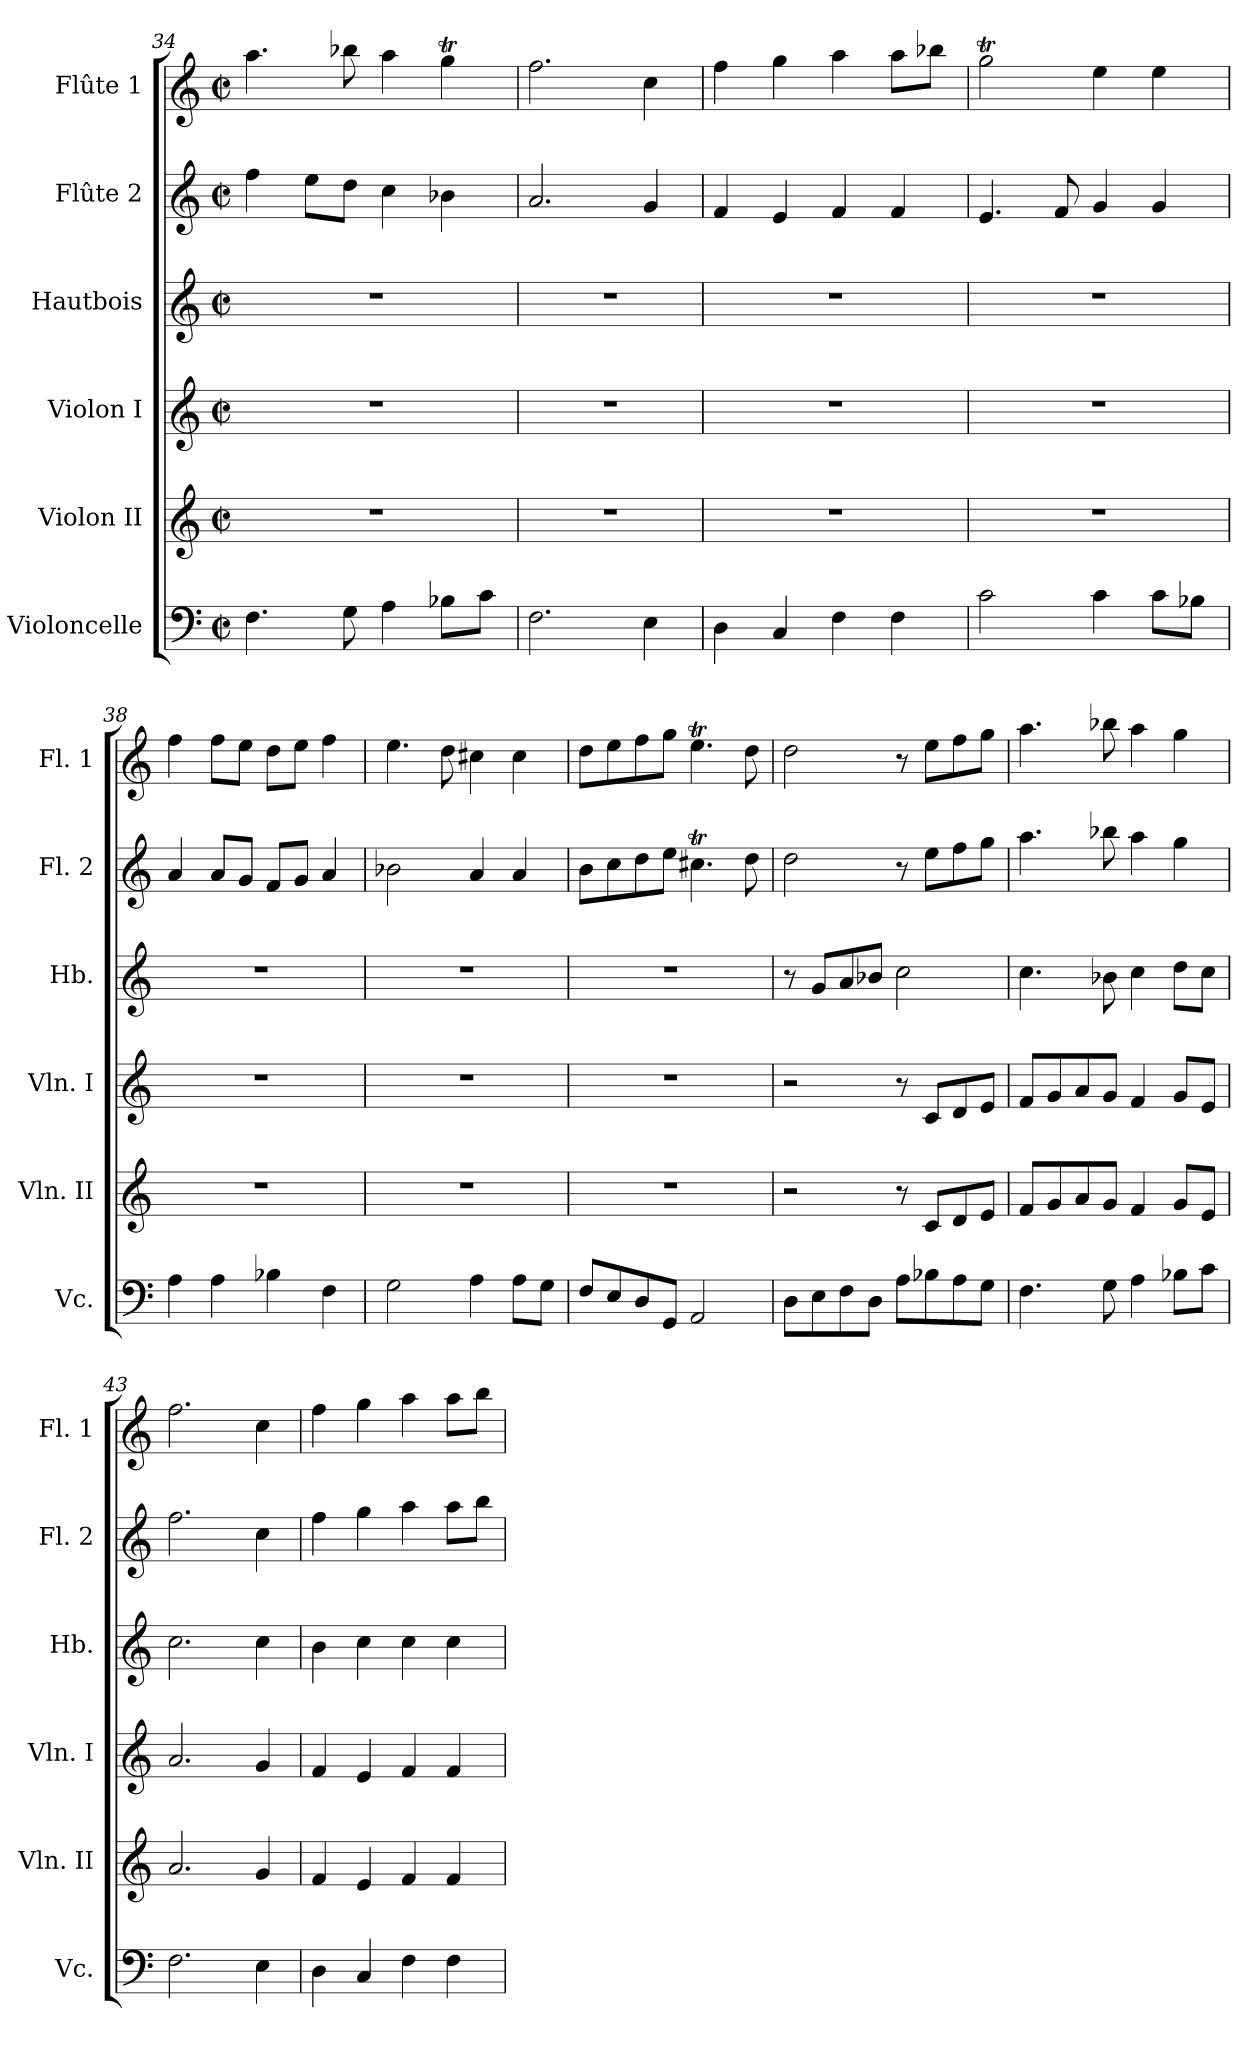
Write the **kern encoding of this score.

**kern	**kern	**kern	**kern	**kern	**kern
*part6	*part5	*part4	*part3	*part2	*part1
*staff6	*staff5	*staff4	*staff3	*staff2	*staff1
*I"Violoncelle	*I"Violon II	*I"Violon I	*I"Hautbois	*I"Flûte 2	*I"Flûte 1
*I'Vc.	*I'Vln. II	*I'Vln. I	*I'Hb.	*I'Fl. 2	*I'Fl. 1
*clefF4	*clefG2	*clefG2	*clefG2	*clefG2	*clefG2
*k[]	*k[]	*k[]	*k[]	*k[]	*k[]
*C:	*C:	*C:	*C:	*C:	*C:
*M2/2	*M2/2	*M2/2	*M2/2	*M2/2	*M2/2
*met(c|)	*met(c|)	*met(c|)	*met(c|)	*met(c|)	*met(c|)
=34	=34	=34	=34	=34	=34
4.F\	1r	1r	1r	4ff\	4.aa\
.	.	.	.	8ee\L	.
8G\	.	.	.	8dd\J	8bb-X\
4A\	.	.	.	4cc\	4aa\
8B-X\L	.	.	.	4b-X\	4ggT\
8c\J	.	.	.	.	.
=35	=35	=35	=35	=35	=35
2.F\	1r	1r	1r	2.a/	2.ff\
4E\	.	.	.	4g/	4cc\
=36	=36	=36	=36	=36	=36
4D\	1r	1r	1r	4f/	4ff\
4C/	.	.	.	4e/	4gg\
4F\	.	.	.	4f/	4aa\
4F\	.	.	.	4f/	8aa\L
.	.	.	.	.	8bb-X\J
!!LO:LB:g=z
=37	=37	=37	=37	=37	=37
2c\	1r	1r	1r	4.e/	2ggT\
.	.	.	.	8f/	.
4c\	.	.	.	4g/	4ee\
8c\L	.	.	.	4g/	4ee\
8B-X\J	.	.	.	.	.
=38	=38	=38	=38	=38	=38
4A\	1r	1r	1r	4a/	4ff\
4A\	.	.	.	8a/L	8ff\L
.	.	.	.	8g/J	8ee\J
4B-X\	.	.	.	8f/L	8dd\L
.	.	.	.	8g/J	8ee\J
4F\	.	.	.	4a/	4ff\
=39	=39	=39	=39	=39	=39
2G\	1r	1r	1r	2b-X\	4.ee\
.	.	.	.	.	8dd\
4A\	.	.	.	4a/	4cc#X\
8A\L	.	.	.	4a/	4cc#\
8G\J	.	.	.	.	.
=40	=40	=40	=40	=40	=40
8F/L	1r	1r	1r	8b\L	8dd\L
8E/	.	.	.	8cc\	8ee\
8D/	.	.	.	8dd\	8ff\
8GG/J	.	.	.	8ee\J	8gg\J
2AA/	.	.	.	4.cc#Xt\	4.eet\
.	.	.	.	8dd\	8dd\
!!LO:PB:g=z
=41	=41	=41	=41	=41	=41
8D\L	2r	2r	8r	2dd\	2dd\
8E\	.	.	8g/L	.	.
8F\	.	.	8a/	.	.
8D\J	.	.	8b-X/J	.	.
8A\L	8r	8r	2cc\	8r	8r
8B-X\	8c/L	8c/L	.	8ee\L	8ee\L
8A\	8d/	8d/	.	8ff\	8ff\
8G\J	8e/J	8e/J	.	8gg\J	8gg\J
=42	=42	=42	=42	=42	=42
4.F\	8f/L	8f/L	4.cc\	4.aa\	4.aa\
.	8g/	8g/	.	.	.
.	8a/	8a/	.	.	.
8G\	8g/J	8g/J	8b-X\	8bb-X\	8bb-X\
4A\	4f/	4f/	4cc\	4aa\	4aa\
8B-X\L	8g/L	8g/L	8dd\L	4gg\	4gg\
8c\J	8e/J	8e/J	8cc\J	.	.
=43	=43	=43	=43	=43	=43
2.F\	2.a/	2.a/	2.cc\	2.ff\	2.ff\
4E\	4g/	4g/	4cc\	4cc\	4cc\
=44	=44	=44	=44	=44	=44
4D\	4f/	4f/	4b\	4ff\	4ff\
4C/	4e/	4e/	4cc\	4gg\	4gg\
4F\	4f/	4f/	4cc\	4aa\	4aa\
4F\	4f/	4f/	4cc\	8aa\L	8aa\L
.	.	.	.	8bb\J	8bb\J
=	=	=	=	=	=
*-	*-	*-	*-	*-	*-
